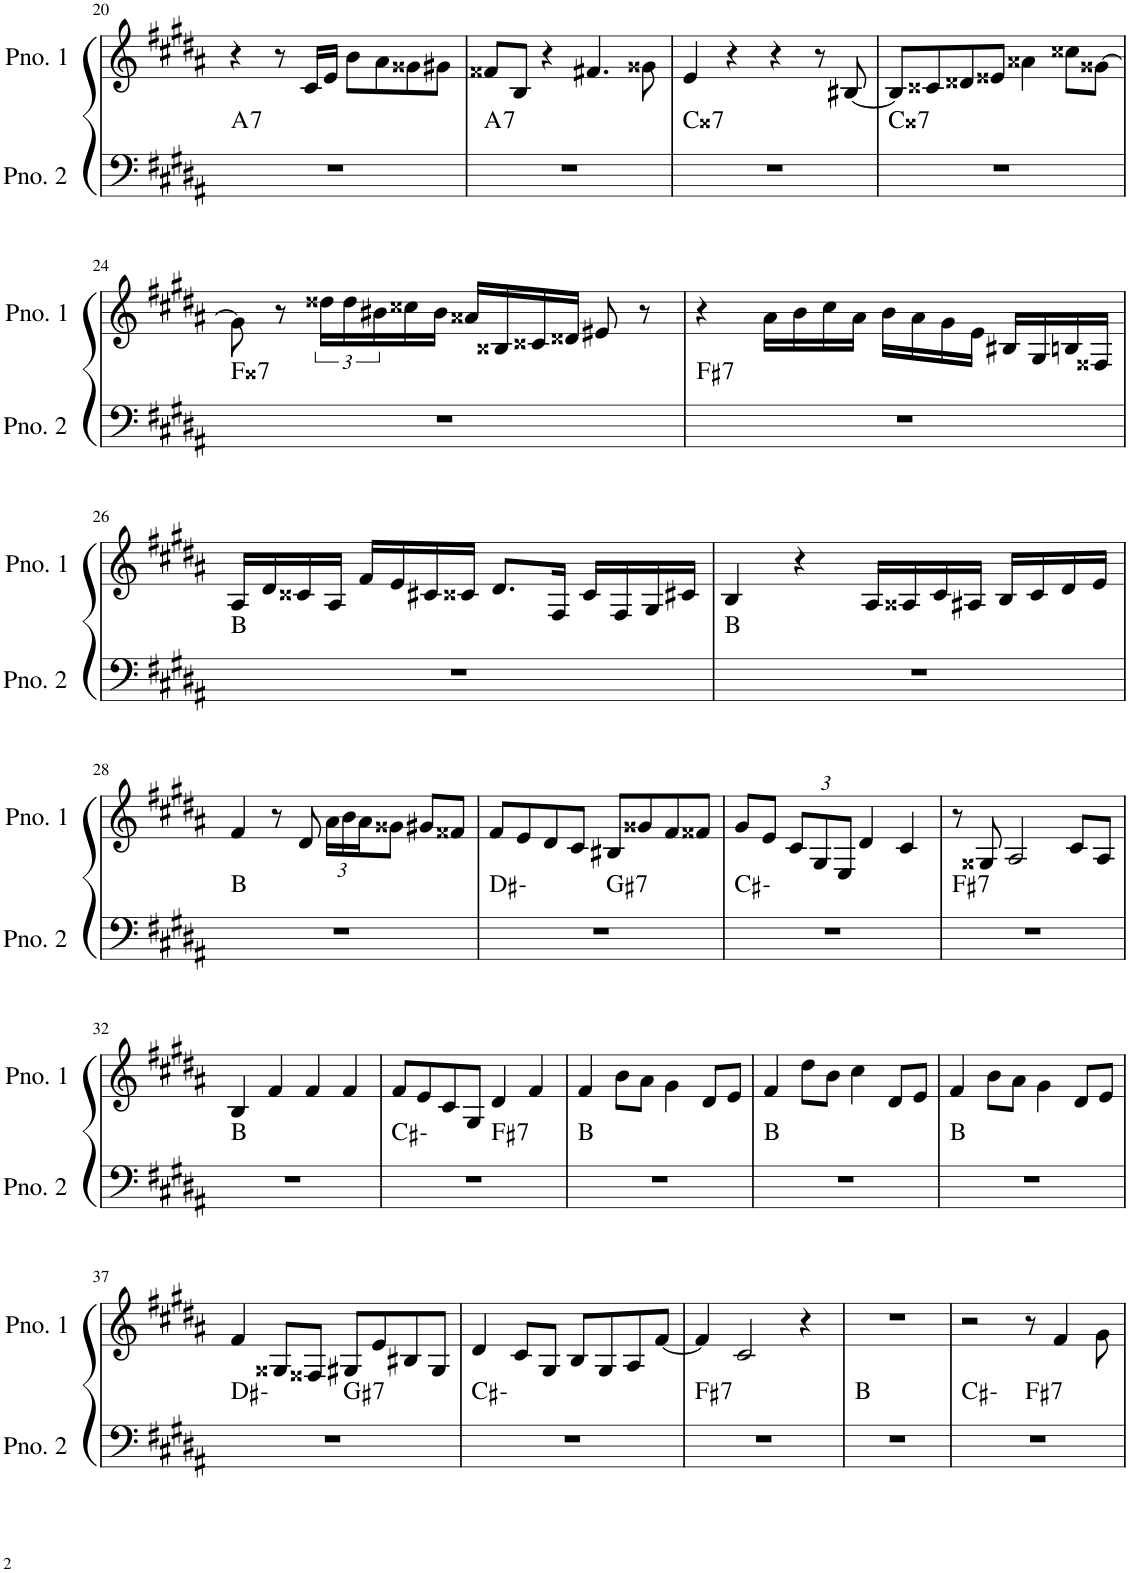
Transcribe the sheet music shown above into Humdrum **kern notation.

**kern	**harte	**kern
*part2	*part2	*part1
*staff2	*	*staff1
*I"ピアノ 2	*	*I"ピアノ 1
!!LO:PB:g=z
*clefF4	*	*clefG2
*k[f#c#g#d#a#]	*	*k[f#c#g#d#a#]
*M4/4	*	*M4/4
=20	=20	=20
!	!LO:H:kt=7	!
1r	A:7	4r
.	.	8r
.	.	16c#/LL
.	.	16e/JJ
.	.	8b\L
.	.	8a#\
.	.	8g##X\
.	.	8g#X\J
=21	=21	=21
!	!LO:H:kt=7	!
1r	A:7	8f##X/L
.	.	8B/J
.	.	4r
.	.	4.f#X/
.	.	8g##X\
=22	=22	=22
!	!LO:H:kt=7	!
1r	C##:7	4e/
.	.	4r
.	.	4r
.	.	8r
.	.	[8B#X/
=23	=23	=23
!	!LO:H:kt=7	!
1r	C##:7	8B#/L]
.	.	8c##X/
.	.	8d##X/
.	.	8e##X/J
.	.	4a##X\
.	.	8cc##X\L
.	.	[8g##X\J
!!LO:LB:g=z
=24	=24	=24
!	!LO:H:kt=7	!
1r	F##:7	8g##\]
.	.	8r
.	.	24dd##X\LL
.	.	24dd##\
.	.	24b#X\
.	.	16cc##X\
.	.	16b#\JJ
.	.	16a##X/LL
.	.	16B##X/
.	.	16c##X/
.	.	16d##X/JJ
.	.	8e#X/
.	.	8r
=25	=25	=25
!	!LO:H:kt=7	!
1r	F#:7	4r
.	.	16a#\LL
.	.	16b\
.	.	16cc#\
.	.	16a#\JJ
.	.	16b\LL
.	.	16a#\
.	.	16g#\
.	.	16e\JJ
.	.	16B#X/LL
.	.	16G#/
.	.	16Bn/
.	.	16F##X/JJ
!!LO:LB:g=z
=26	=26	=26
1r	B:maj	16A#/LL
.	.	16d#/
.	.	16c##X/
.	.	16A#/JJ
.	.	16f#/LL
.	.	16e/
.	.	16c#X/
.	.	16c##X/JJ
.	.	8.d#/L
.	.	16F#/Jk
.	.	16c##/LL
.	.	16F#/
.	.	16G#/
.	.	16c#X/JJ
=27	=27	=27
1r	B:maj	4B/
.	.	4r
.	.	16A#/LL
.	.	16A##X/
.	.	16c#/
.	.	16A#X/JJ
.	.	16B/LL
.	.	16c#/
.	.	16d#/
.	.	16e/JJ
!!LO:LB:g=z
=28	=28	=28
1r	B:maj	4f#/
.	.	8r
.	.	8d#/
*	*	*Xbrackettup
.	.	24a#\LL
.	.	24b\
.	.	24a#\J
.	.	8g##X\J
.	.	8g#X/L
.	.	8f##X/J
=29	=29	=29
*^	*	*
1r	2ryy	D#:min	8f#/L
.	.	.	8e/
.	.	.	8d#/
.	.	.	8c#/J
!	!	!LO:H:kt=7	!
.	2ryy	G#:7	8B#X/L
.	.	.	8g##X/
.	.	.	8f#/
.	.	.	8f##X/J
*v	*v	*	*
=30	=30	=30
1r	C#:min	8g#/L
.	.	8e/J
.	.	12c#/L
.	.	12G#/
.	.	12E/J
.	.	4d#/
.	.	4c#/
=31	=31	=31
!	!LO:H:kt=7	!
1r	F#:7	8r
.	.	8G##X/
.	.	2A#/
.	.	8c#/L
.	.	8A#/J
!!LO:LB:g=z
=32	=32	=32
1r	B:maj	4B/
.	.	4f#/
.	.	4f#/
.	.	4f#/
=33	=33	=33
*^	*	*
1r	2ryy	C#:min	8f#/L
.	.	.	8e/
.	.	.	8c#/
.	.	.	8G#/J
!	!	!LO:H:kt=7	!
.	2ryy	F#:7	4d#/
.	.	.	4f#/
*v	*v	*	*
=34	=34	=34
1r	B:maj	4f#/
.	.	8b\L
.	.	8a#\J
.	.	4g#\
.	.	8d#/L
.	.	8e/J
=35	=35	=35
1r	B:maj	4f#/
.	.	8dd#\L
.	.	8b\J
.	.	4cc#\
.	.	8d#/L
.	.	8e/J
=36	=36	=36
1r	B:maj	4f#/
.	.	8b\L
.	.	8a#\J
.	.	4g#\
.	.	8d#/L
.	.	8e/J
!!LO:LB:g=z
=37	=37	=37
*^	*	*
1r	2ryy	D#:min	4f#/
.	.	.	8G##X/L
.	.	.	8F##X/J
!	!	!LO:H:kt=7	!
.	2ryy	G#:7	8G#X/L
.	.	.	8e/
.	.	.	8B#X/
.	.	.	8G#/J
*v	*v	*	*
=38	=38	=38
1r	C#:min	4d#/
.	.	8c#/L
.	.	8G#/J
.	.	8B/L
.	.	8G#/
.	.	8A#/
.	.	[8f#/J
=39	=39	=39
!	!LO:H:kt=7	!
1r	F#:7	4f#/]
.	.	2c#/
.	.	4r
=40	=40	=40
1r	B:maj	1r
=41	=41	=41
*^	*	*
1r	2ryy	C#:min	2r
!	!	!LO:H:kt=7	!
.	2ryy	F#:7	8r
.	.	.	4f#/
.	.	.	8g#\
*v	*v	*	*
=	=	=
*-	*-	*-
